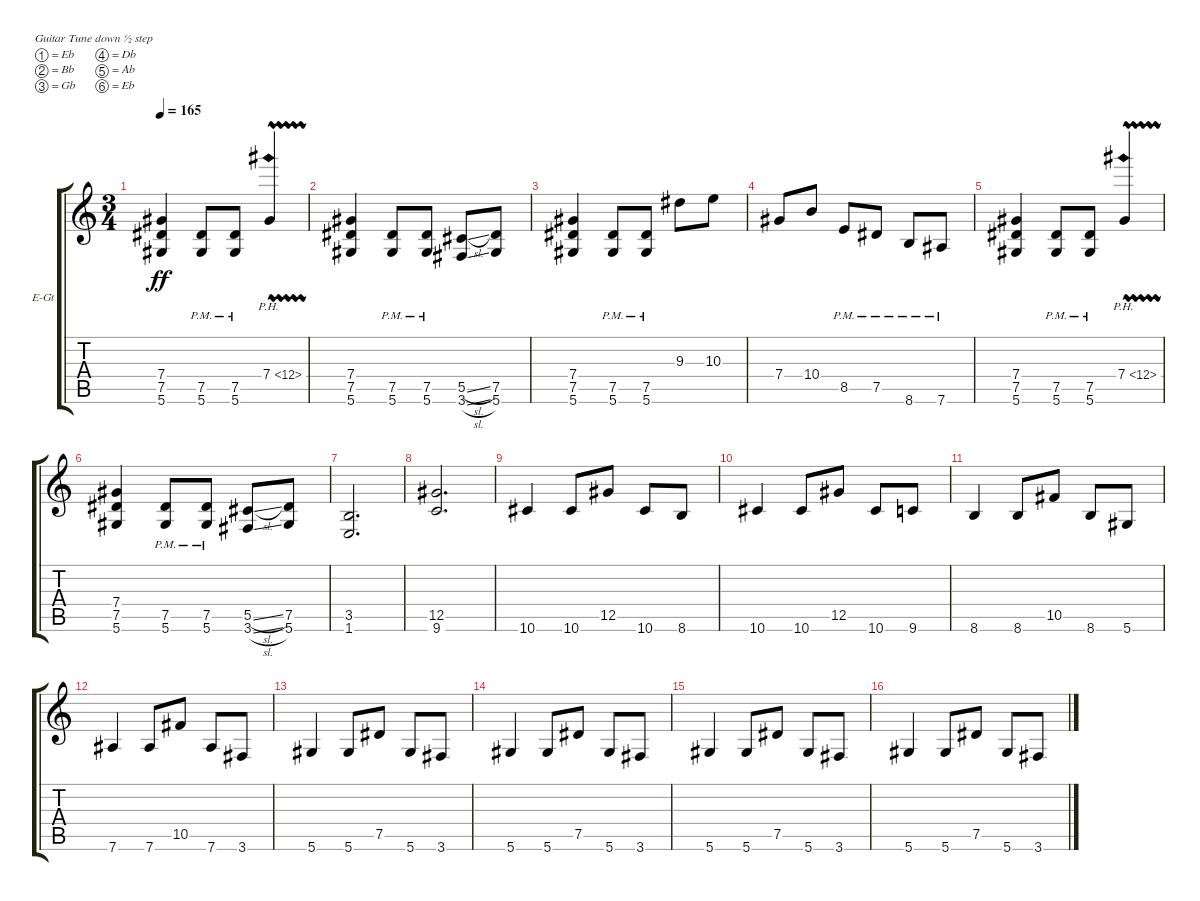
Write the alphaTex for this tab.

\bracketExtendMode groupsimilarinstruments
\firstSystemTrackNameOrientation horizontal
\otherSystemsTrackNameOrientation horizontal
\track ("Electric Guitar 1" "E-Gt") {instrument distortionguitar}
\staff {score tabs}
\tuning (Eb4 Bb3 Gb3 Db3 Ab2 Eb2)
\ts (3 4)
\tempo 165
\clef g2
\ks c
(5.6 7.5 7.4).4{dy ff} (5.6{pm} 7.5{pm}).8 (5.6{pm} 7.5{pm}).8 7.4{ph 5 vw}.4 |
(5.6 7.5 7.4).4 (5.6{pm} 7.5{pm}).8 (5.6{pm} 7.5{pm}).8 (3.6{sl} 5.5{sl}).8 (5.6 7.5).8 |
(5.6 7.5 7.4).4 (5.6{pm} 7.5{pm}).8 (5.6{pm} 7.5{pm}).8 9.3.8 10.3.8 |
7.4.8 10.4.8 8.5{pm}.8 7.5{pm}.8 8.6{pm}.8 7.6{pm}.8 |
(5.6 7.5 7.4).4 (5.6{pm} 7.5{pm}).8 (5.6{pm} 7.5{pm}).8 7.4{ph 5 vw}.4 |
(5.6 7.5 7.4).4 (5.6{pm} 7.5{pm}).8 (5.6{pm} 7.5{pm}).8 (3.6{sl} 5.5{sl}).8 (5.6 7.5).8 |
(1.6 3.5).2{d} |
(9.6 12.5).2{d} |
10.6.4 10.6.8 12.5.8 10.6.8 8.6.8 |
10.6.4 10.6.8 12.5.8 10.6.8 9.6.8 |
8.6.4 8.6.8 10.5.8 8.6.8 5.6.8 |
7.6.4 7.6.8 10.5.8 7.6.8 3.6.8 |
5.6.4 5.6.8 7.5.8 5.6.8 3.6.8 |
5.6.4 5.6.8 7.5.8 5.6.8 3.6.8 |
5.6.4 5.6.8 7.5.8 5.6.8 3.6.8 |
5.6.4 5.6.8 7.5.8 5.6.8 3.6.8
